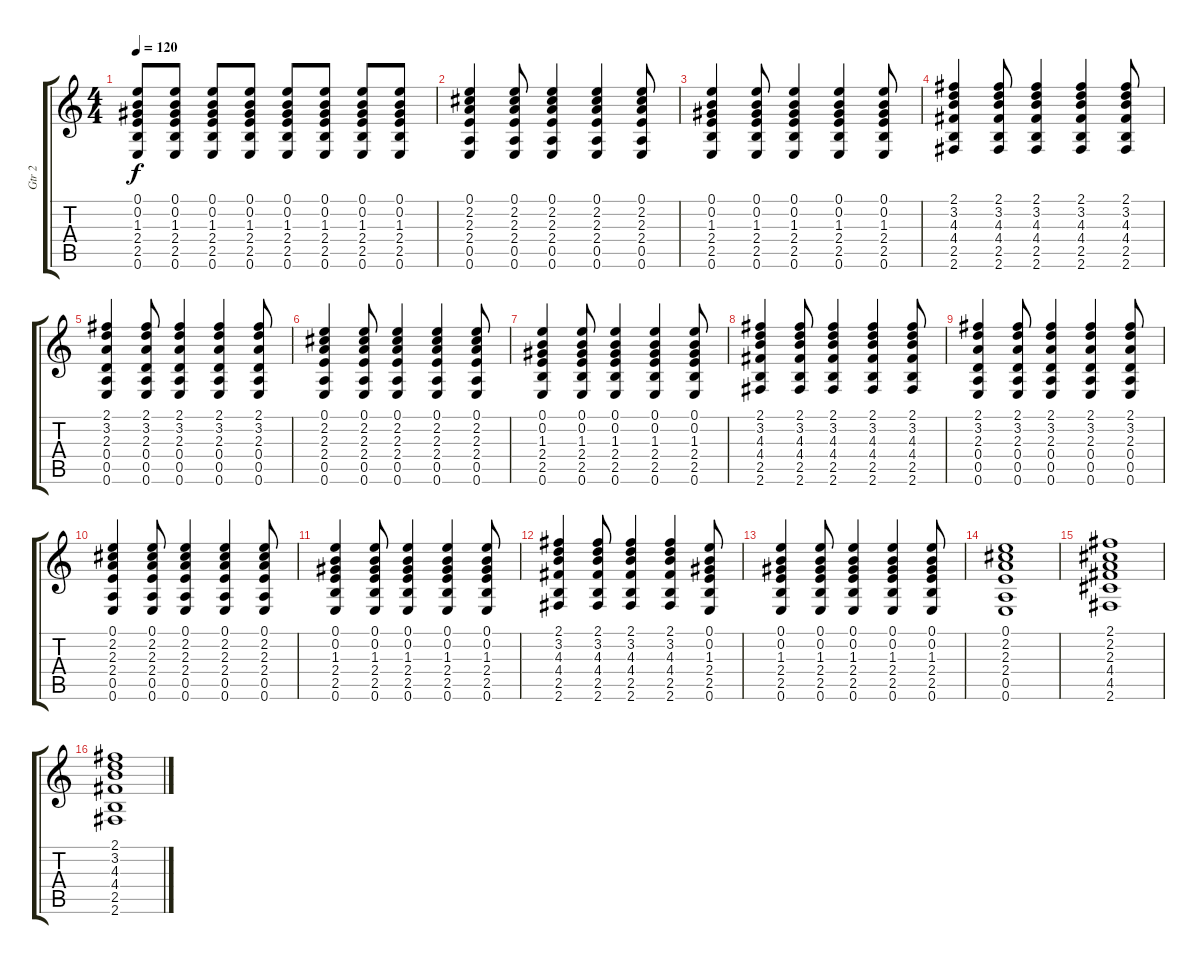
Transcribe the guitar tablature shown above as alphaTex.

\track ("Gtr 2" "Gtr 2") {instrument acousticguitarsteel}
\staff {score tabs}
\tuning (E4 B3 G3 D3 A2 E2) {hide}
\ts (4 4)
\tempo 120
\clef g2
\ks c
(0.1 0.2 1.3 2.4 2.5 0.6).8{dy f} (0.1 0.2 1.3 2.4 2.5 0.6).8 (0.1 0.2 1.3 2.4 2.5 0.6).8 (0.1 0.2 1.3 2.4 2.5 0.6).8 (0.1 0.2 1.3 2.4 2.5 0.6).8 (0.1 0.2 1.3 2.4 2.5 0.6).8 (0.1 0.2 1.3 2.4 2.5 0.6).8 (0.1 0.2 1.3 2.4 2.5 0.6).8 |
(0.1 2.2 2.3 2.4 0.5 0.6).4 (0.1 2.2 2.3 2.4 0.5 0.6).8 (0.1 2.2 2.3 2.4 0.5 0.6).4 (0.1 2.2 2.3 2.4 0.5 0.6).4 (0.1 2.2 2.3 2.4 0.5 0.6).8 |
(0.1 0.2 1.3 2.4 2.5 0.6).4 (0.1 0.2 1.3 2.4 2.5 0.6).8 (0.1 0.2 1.3 2.4 2.5 0.6).4 (0.1 0.2 1.3 2.4 2.5 0.6).4 (0.1 0.2 1.3 2.4 2.5 0.6).8 |
(2.1 3.2 4.3 4.4 2.5 2.6).4 (2.1 3.2 4.3 4.4 2.5 2.6).8 (2.1 3.2 4.3 4.4 2.5 2.6).4 (2.1 3.2 4.3 4.4 2.5 2.6).4 (2.1 3.2 4.3 4.4 2.5 2.6).8 |
(2.1 3.2 2.3 0.4 0.5 0.6).4 (2.1 3.2 2.3 0.4 0.5 0.6).8 (2.1 3.2 2.3 0.4 0.5 0.6).4 (2.1 3.2 2.3 0.4 0.5 0.6).4 (2.1 3.2 2.3 0.4 0.5 0.6).8 |
(0.1 2.2 2.3 2.4 0.5 0.6).4 (0.1 2.2 2.3 2.4 0.5 0.6).8 (0.1 2.2 2.3 2.4 0.5 0.6).4 (0.1 2.2 2.3 2.4 0.5 0.6).4 (0.1 2.2 2.3 2.4 0.5 0.6).8 |
(0.1 0.2 1.3 2.4 2.5 0.6).4 (0.1 0.2 1.3 2.4 2.5 0.6).8 (0.1 0.2 1.3 2.4 2.5 0.6).4 (0.1 0.2 1.3 2.4 2.5 0.6).4 (0.1 0.2 1.3 2.4 2.5 0.6).8 |
(2.1 3.2 4.3 4.4 2.5 2.6).4 (2.1 3.2 4.3 4.4 2.5 2.6).8 (2.1 3.2 4.3 4.4 2.5 2.6).4 (2.1 3.2 4.3 4.4 2.5 2.6).4 (2.1 3.2 4.3 4.4 2.5 2.6).8 |
(2.1 3.2 2.3 0.4 0.5 0.6).4 (2.1 3.2 2.3 0.4 0.5 0.6).8 (2.1 3.2 2.3 0.4 0.5 0.6).4 (2.1 3.2 2.3 0.4 0.5 0.6).4 (2.1 3.2 2.3 0.4 0.5 0.6).8 |
(0.1 2.2 2.3 2.4 0.5 0.6).4 (0.1 2.2 2.3 2.4 0.5 0.6).8 (0.1 2.2 2.3 2.4 0.5 0.6).4 (0.1 2.2 2.3 2.4 0.5 0.6).4 (0.1 2.2 2.3 2.4 0.5 0.6).8 |
(0.1 0.2 1.3 2.4 2.5 0.6).4 (0.1 0.2 1.3 2.4 2.5 0.6).8 (0.1 0.2 1.3 2.4 2.5 0.6).4 (0.1 0.2 1.3 2.4 2.5 0.6).4 (0.1 0.2 1.3 2.4 2.5 0.6).8 |
(2.1 3.2 4.3 4.4 2.5 2.6).4 (2.1 3.2 4.3 4.4 2.5 2.6).8 (2.1 3.2 4.3 4.4 2.5 2.6).4 (2.1 3.2 4.3 4.4 2.5 2.6).4 (0.1 0.2 1.3 2.4 2.5 0.6).8 |
(0.1 0.2 1.3 2.4 2.5 0.6).4 (0.1 0.2 1.3 2.4 2.5 0.6).8 (0.1 0.2 1.3 2.4 2.5 0.6).4 (0.1 0.2 1.3 2.4 2.5 0.6).4 (0.1 0.2 1.3 2.4 2.5 0.6).8 |
(0.1 2.2 2.3 2.4 0.5 0.6).1 |
(2.1 2.2 2.3 4.4 4.5 2.6).1 |
(2.1 3.2 4.3 4.4 2.5 2.6).1
